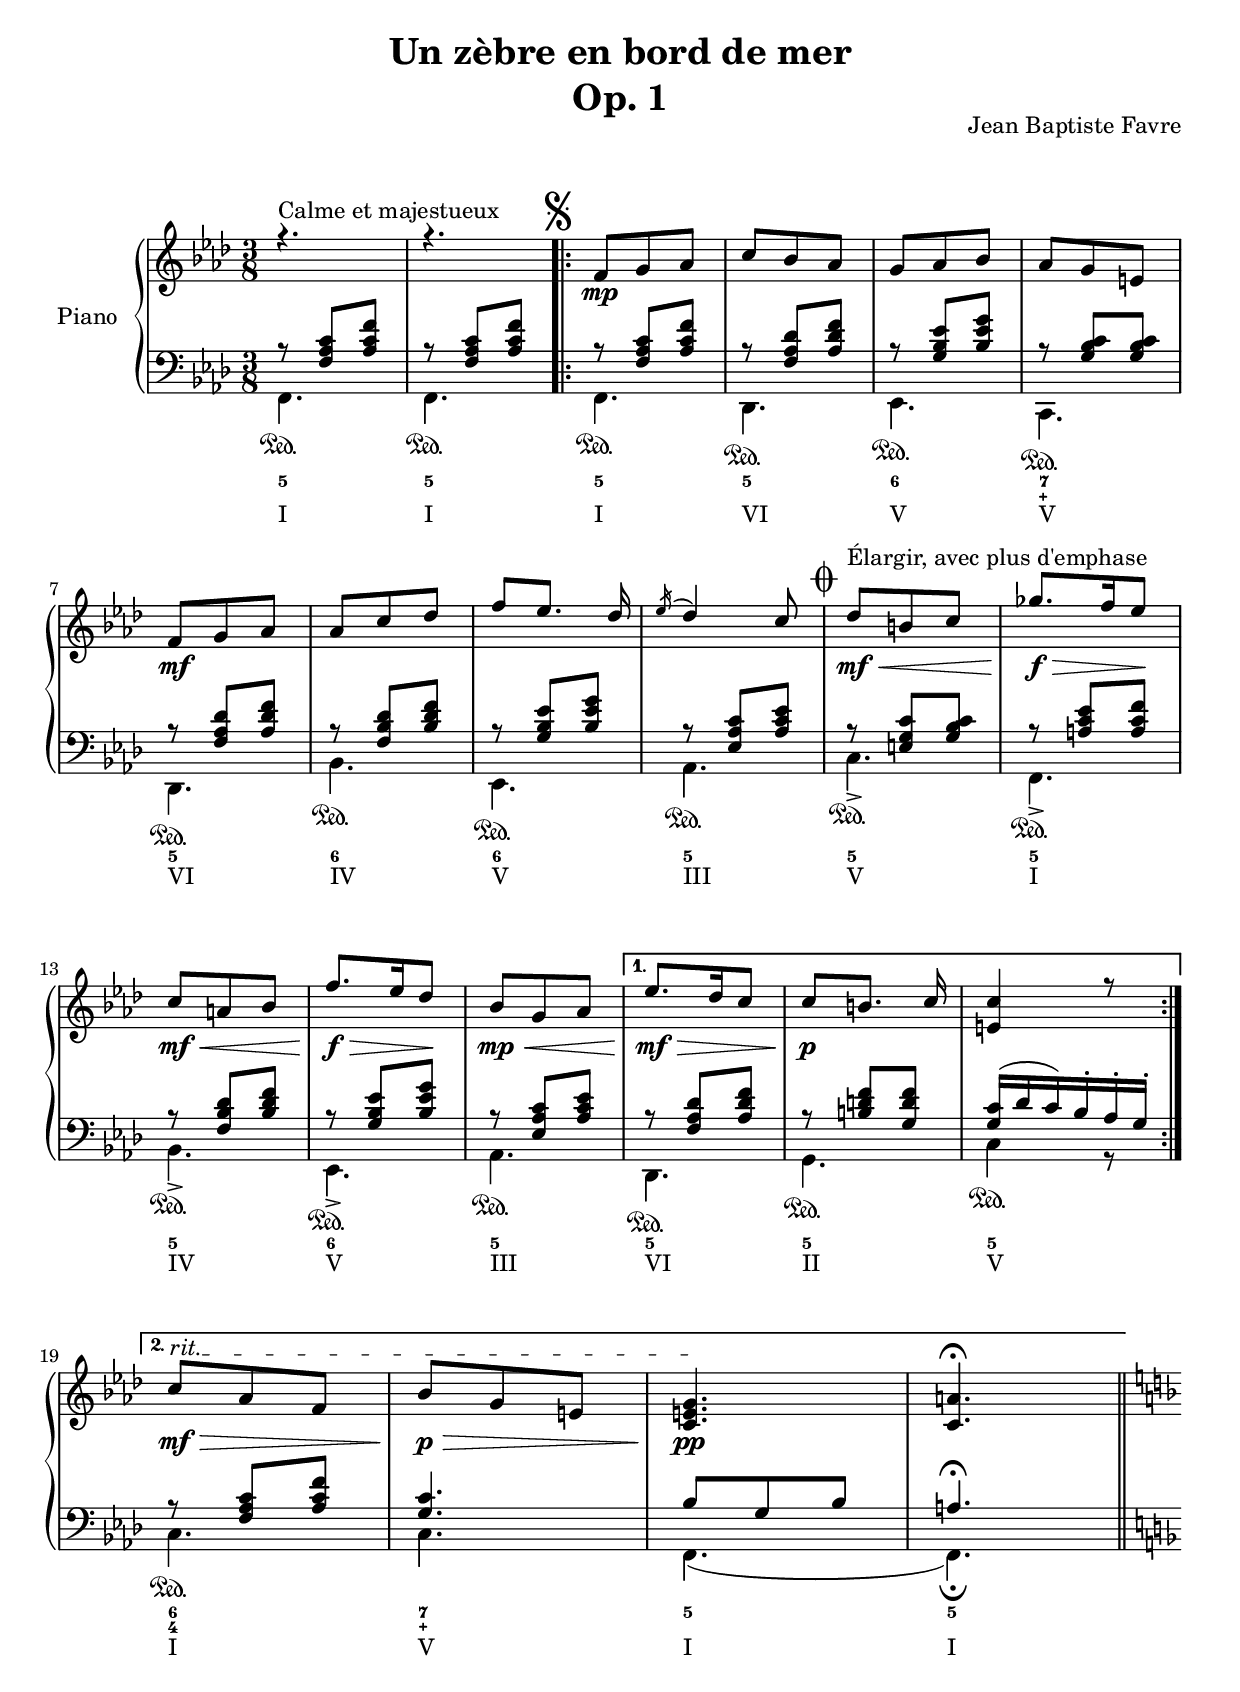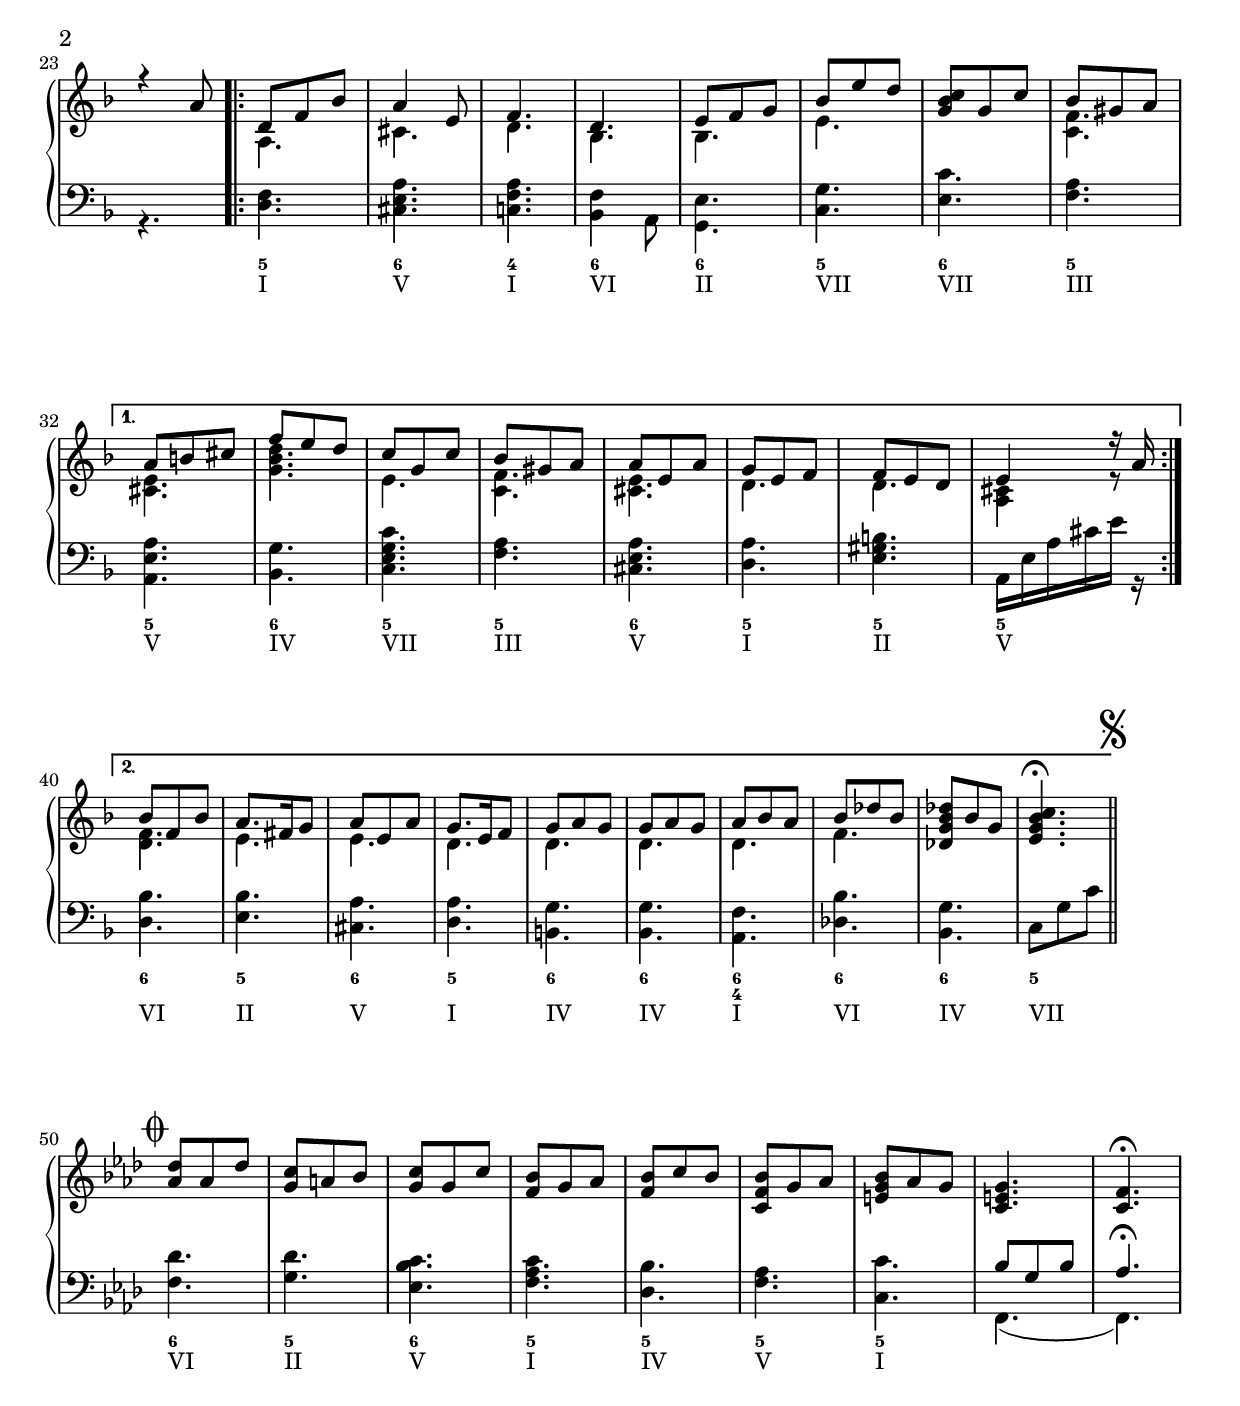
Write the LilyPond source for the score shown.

\version "2.18.2"
\language "english"

\header {
  title = \markup
     \center-column {
       \combine \null \vspace #1
     "Un zèbre en bord de mer"
       "Op. 1"
      }
  composer = "Jean Baptiste Favre"
  subtitle = ""
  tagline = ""
  date = "Clichy-la-Garenne, février 2020"
}
\paper {
  #(include-special-characters)
  print-all-headers = ##t
  max-systems-per-page = 15
}
%#(set-global-staff-size 16)
%#(set-default-paper-size "a4landscape")
\score {
  \header {
    title = ##f
    composer = ##f
    subtitle = ##f
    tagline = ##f
    piece = ##f
  }
  \new PianoStaff \with { instrumentName = "Piano" }
  <<
    \new Staff = "up"
    <<
      \clef treble \time 3/8 \key f \minor
      \new Voice = "soprano" { \voiceOne
        \relative c' {
          r4.^"Calme et majestueux" r4.
          \once \override Score.RehearsalMark.break-visibility = #begin-of-line-invisible
          \mark \markup { \musicglyph #"scripts.segno" }
          \repeat volta 2 {
            f8\mp g af c bf af g af bf af g e \break
            f8\mf g af af c df f [ef8.] df16 \acciaccatura ef16 df4 c8
            %\once \override Score.RehearsalMark.font-size = #4
            \mark \markup { \musicglyph #"scripts.coda" }
            df8\<\mf^"Élargir, avec plus d'emphase" b c gf'8.\f\!\> f16 ef8\! \break
            c\mf\< a bf f'8.\!\f\> ef16 df8\!
            bf8\mp\< g af
            }
          \alternative {
            { ef'8.\mf\!\> df16 c8 c8\!\p [b8.] c16 <c e,>4 r8 \break }
            { \override TextSpanner.bound-details.left.text = "rit."
              c8\mf\>\startTextSpan af f bf\p\> g e <c e g>4.\pp\stopTextSpan <c a'>4. \fermata }
            }
          \bar "||"
          \break
          \key d \minor r4 a'8
          \repeat volta 2 {
            d, f bf a4 e8 f4. d4.
            e8 f g bf e d <g, bf c>8 g c bf gs a8 \break
            }
          \alternative {
            { a8 b cs f e d c g c bf gs a a e a g e f f e d e4 r16 a \break }
            { bf8 f bf a8. fs16 g8 a e a g8. e16 f8 g a g g a g a bf a bf df bf <df, g bf df> bf' g <e g bf c>4. \fermata \mark \markup { \musicglyph #"scripts.segno" } }
            }
          \bar "||"
          \cadenzaOn
            \stopStaff
              \repeat unfold 1 {
                s4.
                \bar ""
              }
           \startStaff
          \cadenzaOff
          \once \override Staff.KeySignature.break-visibility = #end-of-line-invisible
          \once \override Staff.Clef.break-visibility = #end-of-line-invisible
          \set Staff.explicitKeySignatureVisibility = #end-of-line-invisible 
          \break
          \key f \minor \mark \markup { \musicglyph #"scripts.coda" }
          <af df>8 af df <g, c> a bf <g c> g c <f, bf> g af <f bf> c' bf <c, f bf> g'  af <e g bf> af g <c, e g>4. <c f>4. \fermata
        }
      }
      \new Voice = "alto" { \voiceTwo
        \relative f {
          \repeat unfold 22 { s4. }
          \repeat volta 2 {
            s4. a4. cs4. d4. bf4.bf4. e4. s4. <c f>4.
            }
          \alternative {
            { <cs e>4. <g' bf d> e <c f> <cs e> d d <a cs>4 r8 }
            { <d f>4. e e d d d d f s4. s4. }
            }
        }
      }
    >>
    \new Staff = "down"
    <<
      \clef bass \key f \minor
      \new Voice = "harmony" { \voiceOne
        \relative f {
          r8 <f af c>[ <af c f>]
          r8 <f af c>[ <af c f>]
          \repeat volta 2 {
            r8 <f af c>[ <af c f>]
            r8 <f af df> <af df f>
            r8 <g bf ef> <bf ef g>
            r8 <g bf c> <g bf c>
            r8 <f af df> <af df f>
            r8 <f bf df> <bf df f>
            r8 <g bf ef> <bf ef g>
            r8 <ef, af c> <af c ef>
            r8 <e g c> <g bf c>
            r8 <a c ef> <a c f>
            r8 <f bf df> <bf df f>
            r8 <g bf ef> <bf ef g>
            r8 <ef, af c> <af c ef>
            }
          \alternative {
            { r8 <f af df> <af df f>
              r8 <b d f> <g d' f>
              <g c>16 (df' c) bf-. af-. g-. }
            { r8 <f af c> <af c f>
              <g c>4. bf8 g8 bf8 a4. \fermata }
            }
        }
      }
      \new Voice = "bass" { \voiceTwo
        \relative f, {
          f4.\sustainOn f\sustainOn
          \repeat volta 2 {
            f4.\sustainOn df\sustainOn ef\sustainOn c\sustainOn df\sustainOn bf'\sustainOn ef,\sustainOn af\sustainOn
            c->\sustainOn f,->\sustainOn bf->\sustainOn ef,->\sustainOn af\sustainOn
            }
          \alternative {
            {  df,\sustainOn g\sustainOn c4\sustainOn r8 }
            { c4.\sustainOn c f, (f)\fermata }
            }
          \key d \minor
            \repeat volta 2 {
              r4. <d' f>4. <cs e a> <c! f a>
              <bf f'>4 a8
              <g e'>4. <c g'> <e c'> <f a>
              }
            \alternative {
              { <a, e' a> <bf g'> <c e g c> <f a> <cs e a> <d a'> <e gs b> a,16 e' a cs e r16 }
              { <d, bf'>4. <e bf'> <cs a'> <d a'> <b g'> <bf g'> <a f'> <df bf'> <bf g'> c8 g' c }
              }
            \bar "||"
            \cadenzaOn
              \stopStaff
                \repeat unfold 1 {
                  s4.
                  \bar ""
                }
             \startStaff
            \cadenzaOff
            \once \override Staff.KeySignature.break-visibility = #end-of-line-invisible
            \once \override Staff.Clef.break-visibility = #end-of-line-invisible
            \set Staff.explicitKeySignatureVisibility = #end-of-line-invisible 
            \key f \minor
            <f, df'>4. <g df'> <ef bf' c> <f af c> <df bf'> <f af> <c c'> << { \voiceOne bf'8 g bf af4. \fermata } \\ { \voiceTwo f,4. (f4.) } >>
          }
          
        }
      \new FiguredBass {
        \figuremode {
          <5>4. <5>4.
          \repeat volta 2 {
            <5>4. <5> <6> <7 _\+>
            <5> <6> <6> <5> <5> <5>
            <5> <6> <5>
            }
          \alternative {
            { <5>4. <5> <5> }
            { <6 4>4. <7 _\+> <5> <5> }
            }
          <_>
          \repeat volta 2 {
            <5> <6> <4> <6> <6> <5> <6> <5>
            }
          \alternative {
            { <5> <6> <5> <5> <6> <5> <5> <5> }
            { <6> <5> <6> <5> <6> <6> <6 4> <6> <6> <5> }
            }
          <_>
          <6> <5> <6> <5> <5> <5> <5>
        }
      }
      \new FiguredBass {
        \figuremode {
          <I>4. <I>
          \repeat volta 2 {
            <I> <VI> <V> <V>
            <VI> <IV> <V> <III> <V> <I>
            <IV> <V> <III>
            }
          \alternative {
            { <VI> <II> <V> }
            { <I> <V> <I> <I> }
            }
          <_>
          \repeat volta 2 {
            <I> <V> <I> <VI> <II> <VII> <VII> <III>
            }
          \alternative {
            { <V> <IV> <VII> <III> <V> <I> <II> <V> }
            { <VI> <II> <V> <I> <IV> <IV> <I> <VI> <IV> <VII> }
            }
          <_>
          <VI> <II> <V> <I> <IV> <V> <I>
        }
      }
     >>
  >>
}
% Partie soprane
%{            \key f \major
          \partial 8 c8^"Primesautier, rapide" f4. g a bf a8 bf16 a gs a \break
          c4 a8 fs4. g4 a8 bf4. c d e \break
          d (d8) c bf c4. (c4) f,8 bf4. c d \break
          e f4. (f4) d8 b4. c4 f,8 bf4. a \break
          g8 bf d c a f a4. (a4) g8 f4. r4 c8  e4. \break
          f g4. a g8 a16 g fs g bf4 g8 e4. f4 f8 \break
          a4. bf c d c (c8) bf a a4. (g4) f8 \break
          d'4. d4 d8 c4. r4 f,8 df'4.^"Larmoyant, moins vite" df4 df8 c4. (c) \fermata \break
          s4.^"Malicieux, alerte" s4. r8 <g g'>8-. <e e'>-. \break
          <c c'>4-- r8 s4. s4. <f f'>8 <e e'>8 <df df'>8 <df df'>4.^"Pesant, moins vite" (<df df'>4.) \break
          <c c'>4 r8 r4. r4 c8^"Pesant, plus lent" f4. g4. af4. \break
          bf4. af8 bf16 af g af c4 af8 fs4. g4 c,8 \break
          e4. f g af g8 af16 g fs g \break
          bf4 g8 e4. f4 f8 df'4.^"Larmoyant" df4 df8 \break
          c4-. r8 r4 f,8 d'4.^"Plus joyeux" d4 d8 c4. r4 f,8 \break
          f'4.^"Éclatant" (f8) e d c4 a8 f4 bf8 a4. g \break
          f'4. r4 d8 f4. f8 e d c4 a8 f4 <bf bf'>8 \break
          <a a'>4->\sfz r8 <g g'>4->\sfz r8 <f a c f>4->\sfz \fermata r8 r4. <bf d f bf>4->\sfz r8 <f a c f>4.\sff \fermata \bar "||"
%}
% partie basse
%{            \key f \major
            \partial 8 s8 \repeat unfold 54 { s4. }
            r8 <g, g,>8-. <e e,>-. <c c,>4.-- \fermata
            c4.\startTrillSpan d16\stopTrillSpan e f g a bf c4 r8
            c4.\startTrillSpan e16\stopTrillSpan f g a bf c df4.
            r4. r4. r4. r8 g, e <c c,>4.
            (c4) r8 \repeat unfold 42 { s4. }
%}
